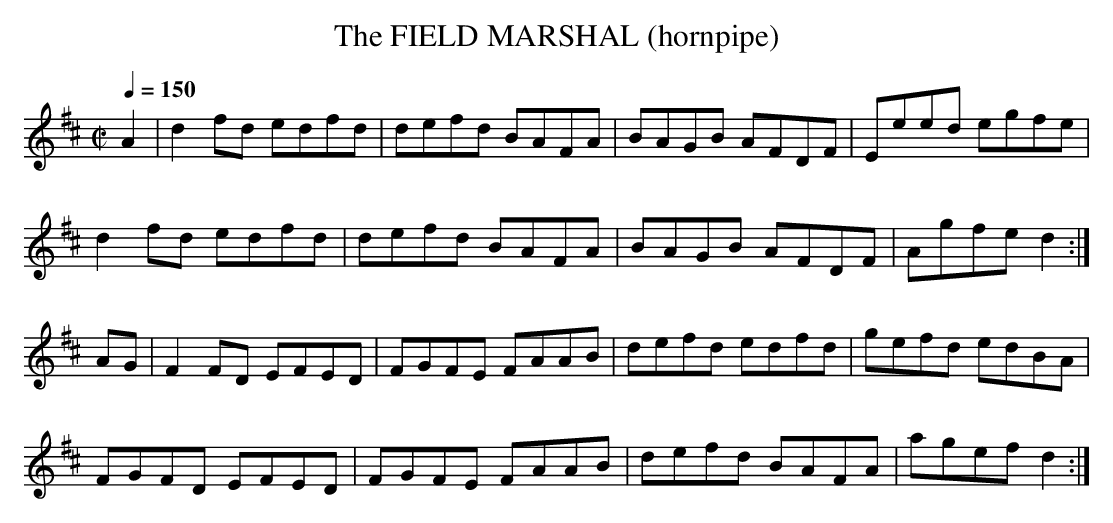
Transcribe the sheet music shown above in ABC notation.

X:1
T:FIELD MARSHAL (hornpipe), The
Q:1/4=150
M:C|
L:1/8
K:D
A2|d2fd edfd|defd BAFA|BAGB AFDF|Eeed egfe|
d2fd edfd|defd BAFA|BAGB AFDF|Agfe d2:|
AG|F2FD EFED|FGFE FAAB|defd edfd|gefd edBA|
FGFD EFED|FGFE FAAB|defd BAFA|agef d2:|
